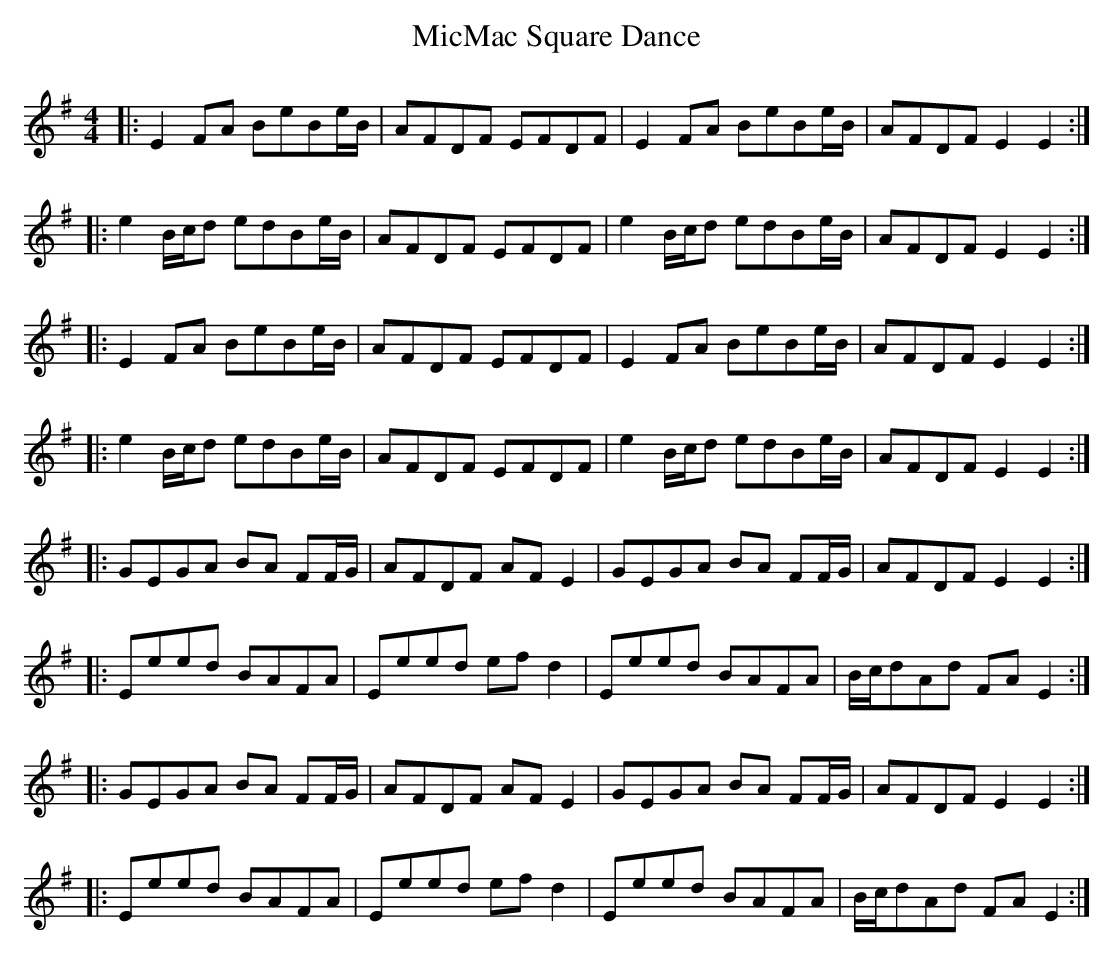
X:1
T:MicMac Square Dance
M:4/4
L:1/8
K:Em
|: E2FA BeBe/B/ | AFDF EFDF | E2FA BeBe/B/ | AFDF E2 E2 ::
e2 B/c/d edBe/B/ | AFDF EFDF | e2 B/c/d edBe/B/ | AFDF E2E2 ::
E2FA BeBe/B/ | AFDF EFDF | E2FA BeBe/B/ | AFDF E2 E2 ::
e2 B/c/d edBe/B/ | AFDF EFDF | e2 B/c/d edBe/B/ | AFDF E2E2 ::
GEGA BA FF/G/ | AFDF AFE2 | GEGA BA FF/G/| AFDF E2E2 ::
Eeed BAFA | Eeed efd2 | Eeed BAFA | B/c/dAd FAE2 ::
GEGA BA FF/G/ | AFDF AFE2 | GEGA BA FF/G/| AFDF E2E2 ::
Eeed BAFA | Eeed efd2 | Eeed BAFA | B/c/dAd FAE2 :|
